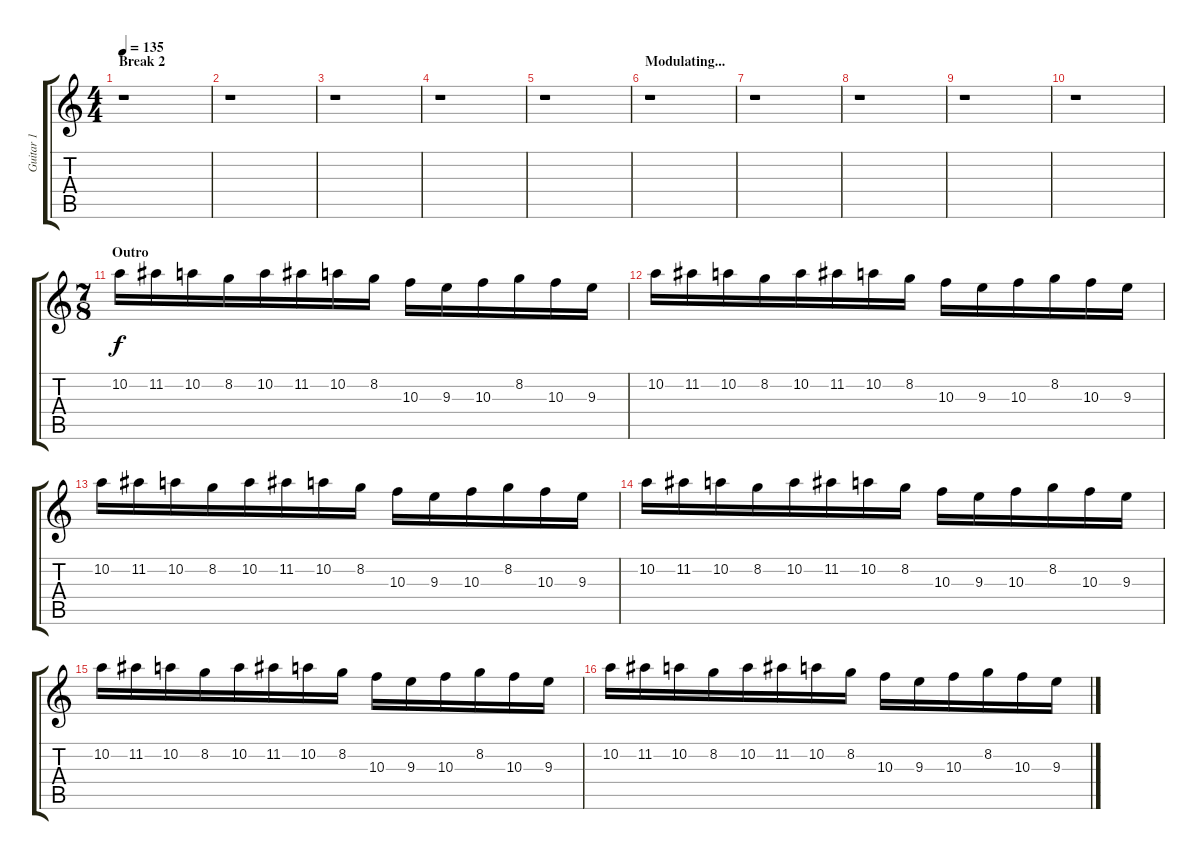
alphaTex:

\track ("Guitar 1" "Guitar 1") {instrument distortionguitar}
\staff {score tabs}
\tuning (E4 B3 G3 D3 A2 E2) {hide}
\ts (4 4)
\section ("" "Break 2")
\tempo 135
\clef g2
\ks c
r.1{dy f} |
r.1 |
r.1 |
r.1 |
r.1 |
\section ("" "Modulating...")
r.1 |
r.1 |
r.1 |
r.1 |
r.1 |
\ts (7 8)
\section ("" "Outro")
10.2.16 11.2.16 10.2.16 8.2.16 10.2.16 11.2.16 10.2.16 8.2.16 10.3.16 9.3.16 10.3.16 8.2.16 10.3.16 9.3.16 |
10.2.16 11.2.16 10.2.16 8.2.16 10.2.16 11.2.16 10.2.16 8.2.16 10.3.16 9.3.16 10.3.16 8.2.16 10.3.16 9.3.16 |
10.2.16 11.2.16 10.2.16 8.2.16 10.2.16 11.2.16 10.2.16 8.2.16 10.3.16 9.3.16 10.3.16 8.2.16 10.3.16 9.3.16 |
10.2.16 11.2.16 10.2.16 8.2.16 10.2.16 11.2.16 10.2.16 8.2.16 10.3.16 9.3.16 10.3.16 8.2.16 10.3.16 9.3.16 |
10.2.16 11.2.16 10.2.16 8.2.16 10.2.16 11.2.16 10.2.16 8.2.16 10.3.16 9.3.16 10.3.16 8.2.16 10.3.16 9.3.16 |
10.2.16 11.2.16 10.2.16 8.2.16 10.2.16 11.2.16 10.2.16 8.2.16 10.3.16 9.3.16 10.3.16 8.2.16 10.3.16 9.3.16
